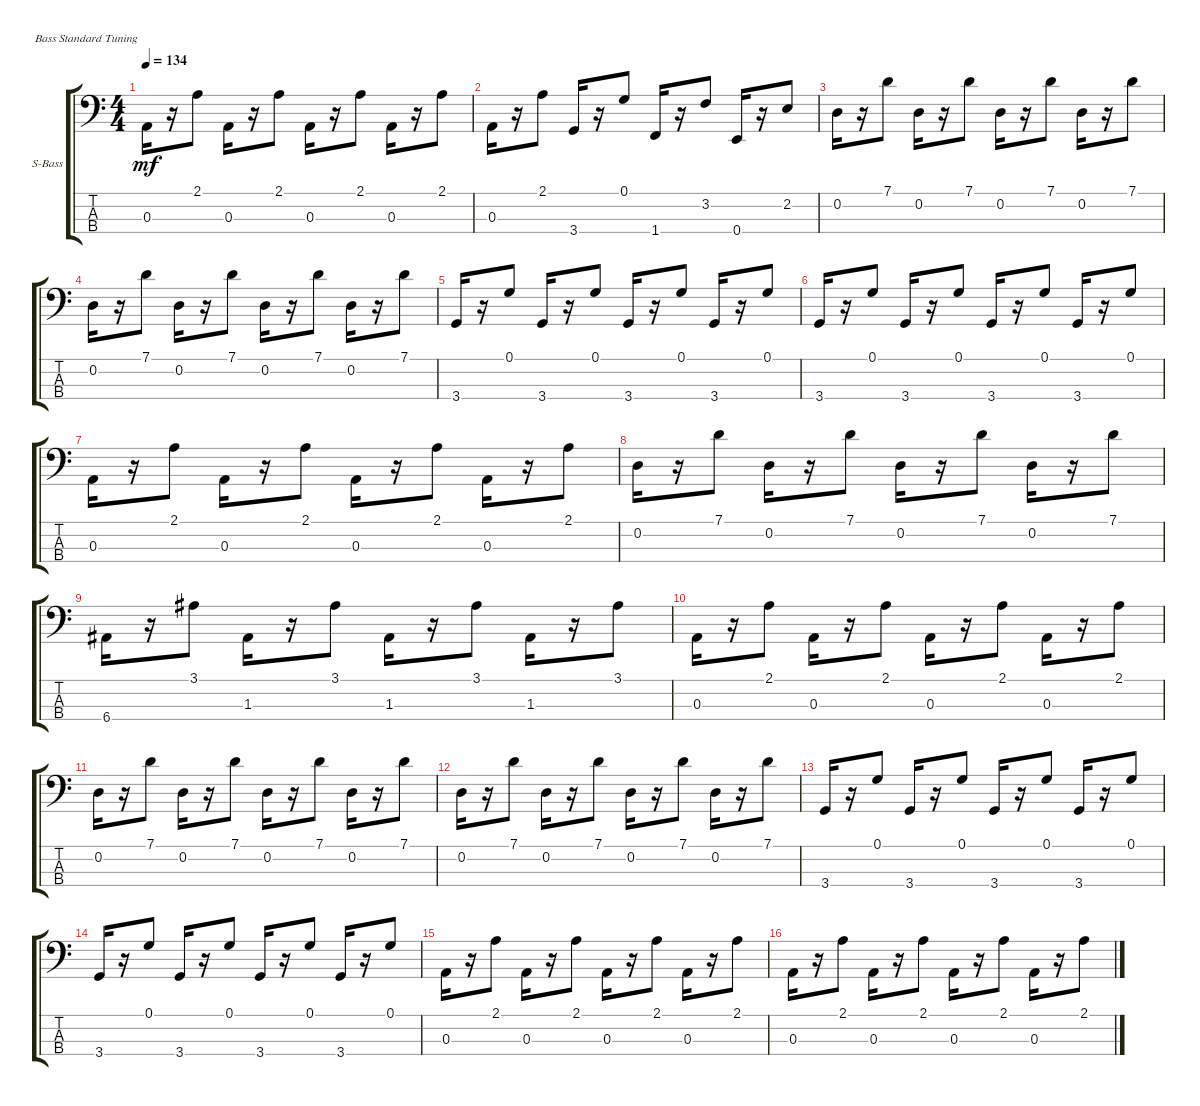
\bracketExtendMode groupsimilarinstruments
\firstSystemTrackNameOrientation horizontal
\otherSystemsTrackNameOrientation horizontal
\track ("EL_Bass_rythm" "S-Bass") {instrument synthbass1}
\staff {score tabs}
\tuning (G2 D2 A1 E1)
\ts (4 4)
\tempo 134
\clef f4
\ks c
0.3.16{dy mf} r.16 2.1.8 0.3.16 r.16 2.1.8 0.3.16 r.16 2.1.8 0.3.16 r.16 2.1.8 |
0.3.16 r.16 2.1.8 3.4.16 r.16 0.1.8 1.4.16 r.16 3.2.8 0.4.16 r.16 2.2.8 |
0.2.16 r.16 7.1.8 0.2.16 r.16 7.1.8 0.2.16 r.16 7.1.8 0.2.16 r.16 7.1.8 |
0.2.16 r.16 7.1.8 0.2.16 r.16 7.1.8 0.2.16 r.16 7.1.8 0.2.16 r.16 7.1.8 |
3.4.16 r.16 0.1.8 3.4.16 r.16 0.1.8 3.4.16 r.16 0.1.8 3.4.16 r.16 0.1.8 |
3.4.16 r.16 0.1.8 3.4.16 r.16 0.1.8 3.4.16 r.16 0.1.8 3.4.16 r.16 0.1.8 |
0.3.16 r.16 2.1.8 0.3.16 r.16 2.1.8 0.3.16 r.16 2.1.8 0.3.16 r.16 2.1.8 |
0.2.16 r.16 7.1.8 0.2.16 r.16 7.1.8 0.2.16 r.16 7.1.8 0.2.16 r.16 7.1.8 |
6.4.16 r.16 3.1.8 1.3.16 r.16 3.1.8 1.3.16 r.16 3.1.8 1.3.16 r.16 3.1.8 |
0.3.16 r.16 2.1.8 0.3.16 r.16 2.1.8 0.3.16 r.16 2.1.8 0.3.16 r.16 2.1.8 |
0.2.16 r.16 7.1.8 0.2.16 r.16 7.1.8 0.2.16 r.16 7.1.8 0.2.16 r.16 7.1.8 |
0.2.16 r.16 7.1.8 0.2.16 r.16 7.1.8 0.2.16 r.16 7.1.8 0.2.16 r.16 7.1.8 |
3.4.16 r.16 0.1.8 3.4.16 r.16 0.1.8 3.4.16 r.16 0.1.8 3.4.16 r.16 0.1.8 |
3.4.16 r.16 0.1.8 3.4.16 r.16 0.1.8 3.4.16 r.16 0.1.8 3.4.16 r.16 0.1.8 |
0.3.16 r.16 2.1.8 0.3.16 r.16 2.1.8 0.3.16 r.16 2.1.8 0.3.16 r.16 2.1.8 |
0.3.16 r.16 2.1.8 0.3.16 r.16 2.1.8 0.3.16 r.16 2.1.8 0.3.16 r.16 2.1.8
